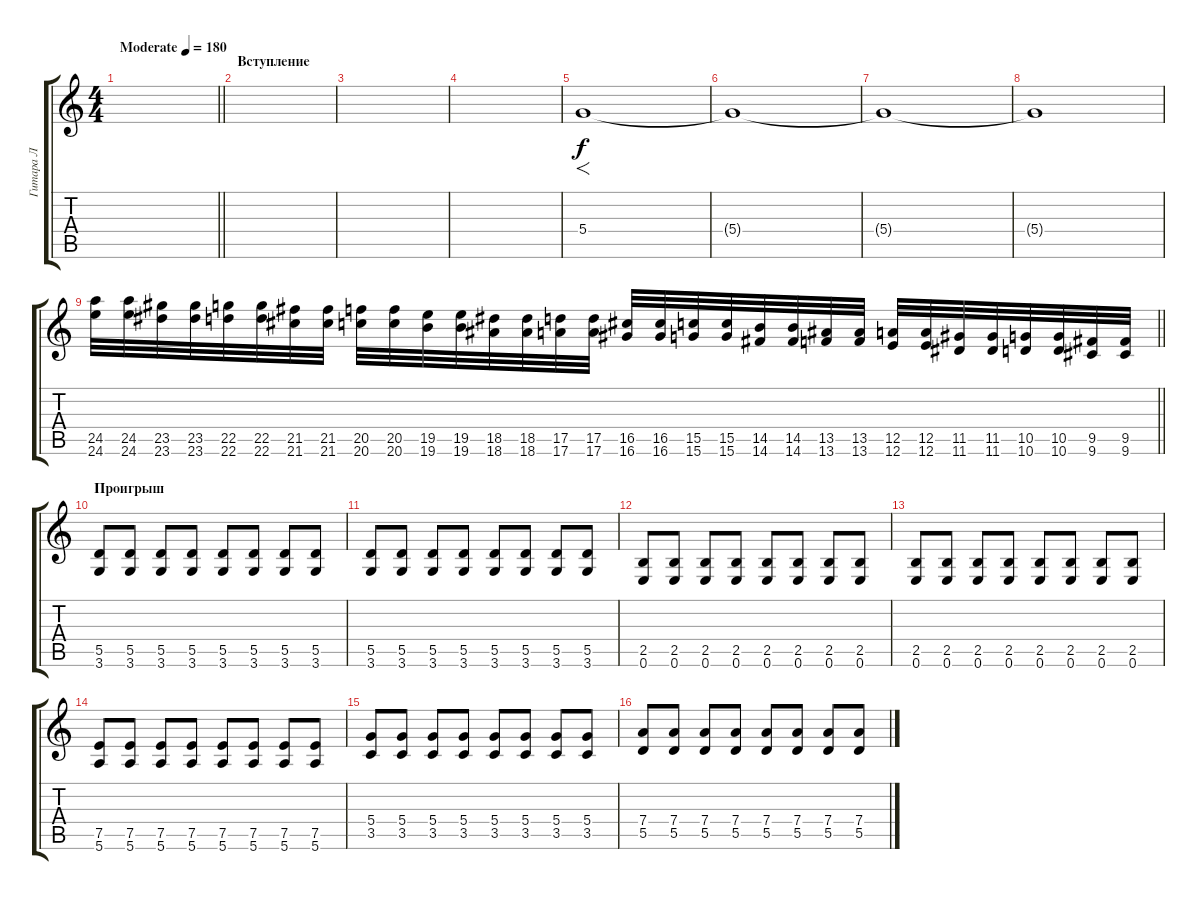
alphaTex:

\track ("Гитара Л" "Гитара Л") {instrument distortionguitar}
\staff {score tabs}
\tuning (E4 B3 G3 D3 A2 E2) {hide}
\ts (4 4)
\tempo (180 "Moderate")
\clef g2
\barLineRight lightlight
\ks c
|
\section ("" "Вступление")
|
|
|
5.4.1{f balance 8} |
5.4{t}.1 |
5.4{t}.1 |
5.4{t}.1 |
\barLineRight lightlight
(24.5 24.6).32{balance 0} (24.5 24.6).32 (23.5 23.6).32 (23.5 23.6).32 (22.5 22.6).32 (22.5 22.6).32 (21.5 21.6).32 (21.5 21.6).32 (20.5 20.6).32 (20.5 20.6).32 (19.5 19.6).32 (19.5 19.6).32 (18.5 18.6).32 (18.5 18.6).32 (17.5 17.6).32 (17.5 17.6).32 (16.5 16.6).32 (16.5 16.6).32 (15.5 15.6).32 (15.5 15.6).32 (14.5 14.6).32 (14.5 14.6).32 (13.5 13.6).32 (13.5 13.6).32 (12.5 12.6).32 (12.5 12.6).32 (11.5 11.6).32 (11.5 11.6).32 (10.5 10.6).32 (10.5 10.6).32 (9.5 9.6).32 (9.5 9.6).32 |
\section ("" "Проигрыш")
(5.5 3.6).8 (5.5 3.6).8 (5.5 3.6).8 (5.5 3.6).8 (5.5 3.6).8 (5.5 3.6).8 (5.5 3.6).8 (5.5 3.6).8 |
(5.5 3.6).8 (5.5 3.6).8 (5.5 3.6).8 (5.5 3.6).8 (5.5 3.6).8 (5.5 3.6).8 (5.5 3.6).8 (5.5 3.6).8 |
(2.5 0.6).8 (2.5 0.6).8 (2.5 0.6).8 (2.5 0.6).8 (2.5 0.6).8 (2.5 0.6).8 (2.5 0.6).8 (2.5 0.6).8 |
(2.5 0.6).8 (2.5 0.6).8 (2.5 0.6).8 (2.5 0.6).8 (2.5 0.6).8 (2.5 0.6).8 (2.5 0.6).8 (2.5 0.6).8 |
(7.5 5.6).8 (7.5 5.6).8 (7.5 5.6).8 (7.5 5.6).8 (7.5 5.6).8 (7.5 5.6).8 (7.5 5.6).8 (7.5 5.6).8 |
(5.4 3.5).8 (5.4 3.5).8 (5.4 3.5).8 (5.4 3.5).8 (5.4 3.5).8 (5.4 3.5).8 (5.4 3.5).8 (5.4 3.5).8 |
(7.4 5.5).8 (7.4 5.5).8 (7.4 5.5).8 (7.4 5.5).8 (7.4 5.5).8 (7.4 5.5).8 (7.4 5.5).8 (7.4 5.5).8
